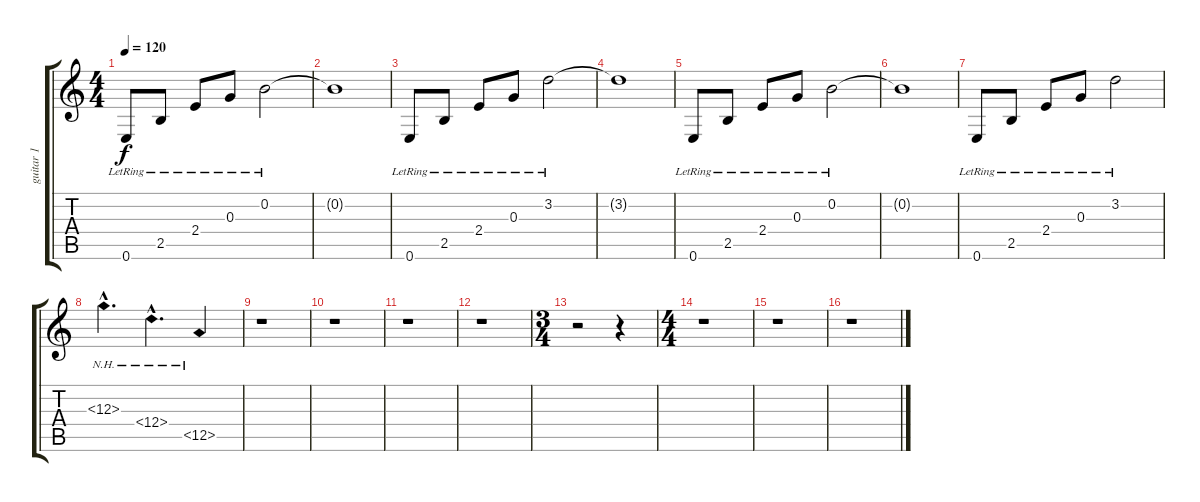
\track ("guitar 1" "guitar 1") {instrument acousticguitarsteel}
\staff {score tabs}
\tuning (E4 B3 G3 D3 A2 E2) {hide}
\ts (4 4)
\tempo 120
\clef g2
\ks c
0.6{lr}.8{dy f instrument acousticguitarsteel} 2.5{lr}.8 2.4{lr}.8 0.3{lr}.8 0.2{lr}.2 |
0.2{t}.1 |
0.6{lr}.8 2.5{lr}.8 2.4{lr}.8 0.3{lr}.8 3.2{lr}.2 |
3.2{t}.1 |
0.6{lr}.8 2.5{lr}.8 2.4{lr}.8 0.3{lr}.8 0.2{lr}.2 |
0.2{t}.1 |
0.6{lr}.8 2.5{lr}.8 2.4{lr}.8 0.3{lr}.8 3.2{lr}.2 |
12.3{nh hac}.4{d} 12.4{nh hac}.4{d} 12.5{nh}.4 |
r.1 |
r.1 |
r.1 |
r.1 |
\ts (3 4)
r.2 r.4 |
\ts (4 4)
r.1 |
r.1 |
r.1
